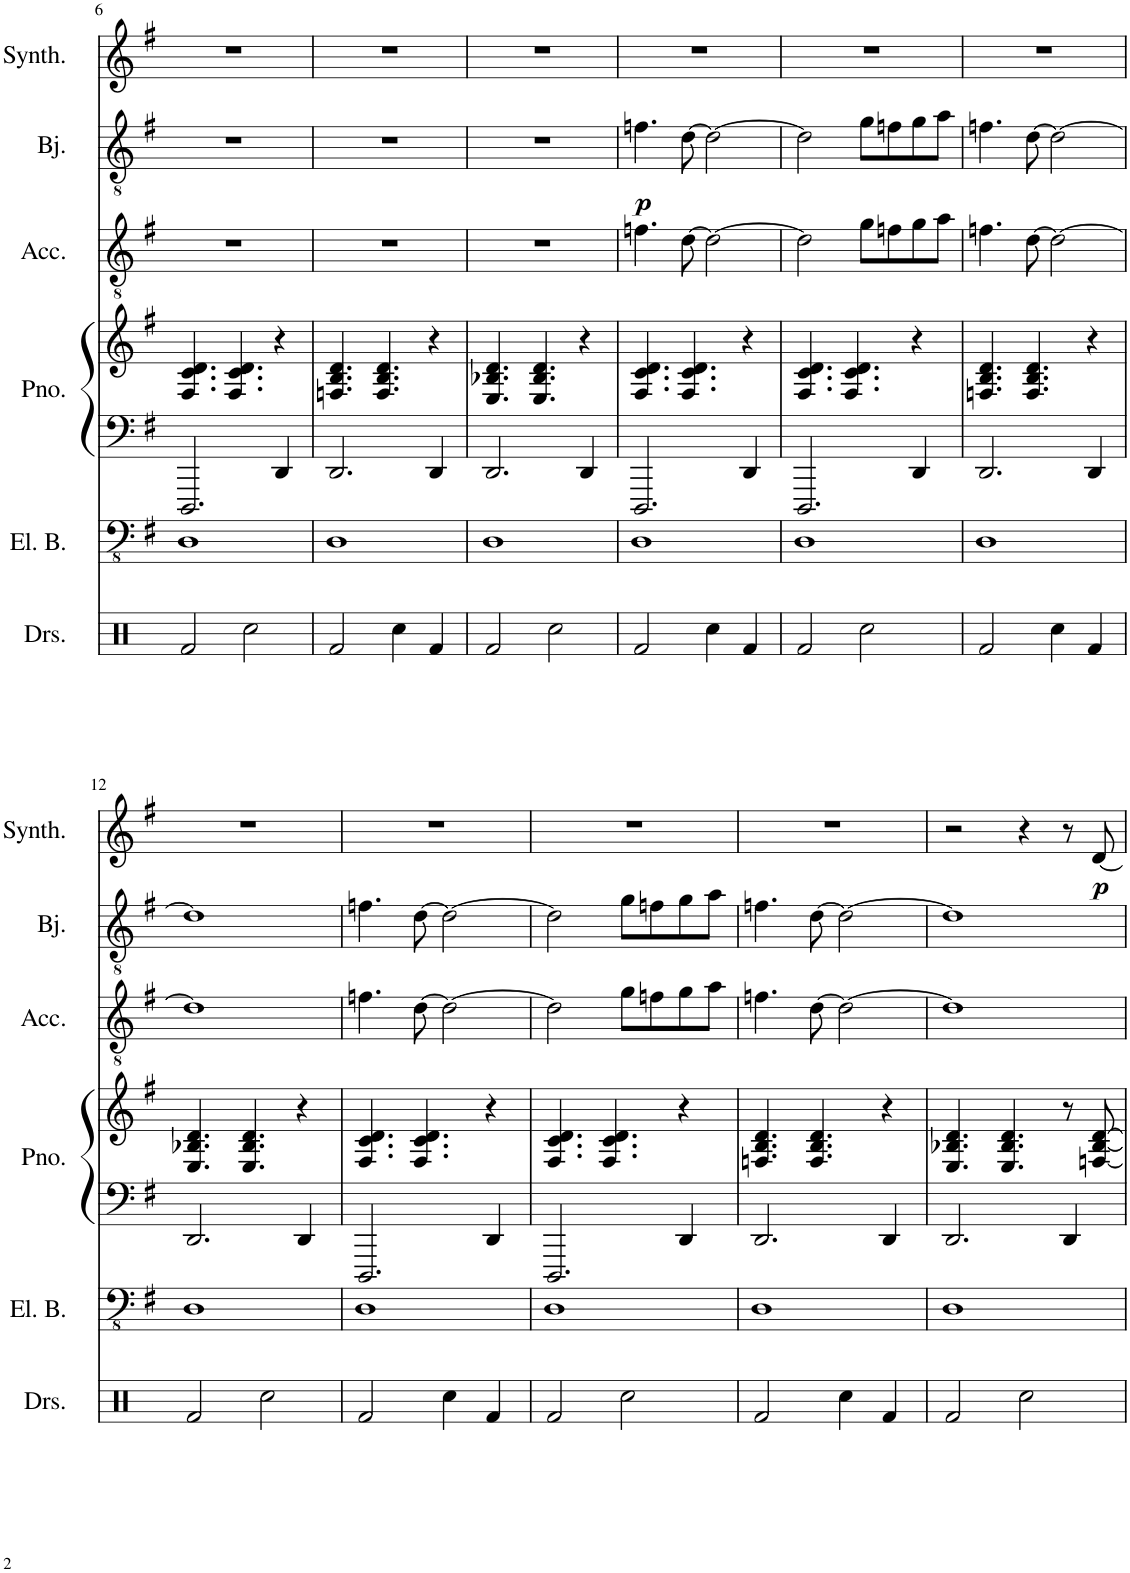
**kern	**kern	**kern	**kern	**kern	**kern	**dynam	**kern	**dynam
*part6	*part5	*part4	*part4	*part3	*part2	*part2	*part1	*part1
*staff7	*staff6	*staff5	*staff4	*staff3	*staff2	*staff2	*staff1	*staff1
*I"Drumset	*I"Electric Bass	*I"Piano	*	*I"Accordion	*I"Banjo	*	*I"Sine Synthesizer	*
*I'Drs.	*I'El. B.	*I'Pno.	*	*I'Acc.	*I'Bj.	*	*I'Synth.	*
!!LO:PB:g=z
*clefX	*clefFv4	*clefF4	*clefG2	*clefGv2	*clefGv2	*	*clefG2	*
*	*	*	*	*	*ITrd7c12	*	*	*
*k[]	*k[f#]	*k[f#]	*k[f#]	*k[f#]	*k[f#]	*	*k[f#]	*
*M2/2	*M2/2	*M2/2	*M2/2	*M2/2	*M2/2	*	*M2/2	*
*met(c|)	*met(c|)	*met(c|)	*met(c|)	*met(c|)	*met(c|)	*	*met(c|)	*
=6	=6	=6	=6	=6	=6	=6	=6	=6
2Rf/	1DD	2.DDD/	4.F#/ 4.c/ 4.d/	1r	1r	.	1r	.
.	.	.	4.F#/ 4.c/ 4.d/	.	.	.	.	.
2Rcc\	.	.	.	.	.	.	.	.
.	.	4DD/	4r	.	.	.	.	.
=7	=7	=7	=7	=7	=7	=7	=7	=7
2Rf/	1DD	2.DD/	4.Fn/ 4.B/ 4.d/	1r	1r	.	1r	.
.	.	.	4.F/ 4.B/ 4.d/	.	.	.	.	.
4Rcc\	.	.	.	.	.	.	.	.
4Rf/	.	4DD/	4r	.	.	.	.	.
=8	=8	=8	=8	=8	=8	=8	=8	=8
2Rf/	1DD	2.DD/	4.E/ 4.B-X/ 4.d/	1r	1r	.	1r	.
.	.	.	4.E/ 4.B-/ 4.d/	.	.	.	.	.
2Rcc\	.	.	.	.	.	.	.	.
.	.	4DD/	4r	.	.	.	.	.
=9	=9	=9	=9	=9	=9	=9	=9	=9
!	!	!	!	!	!	!LO:DY:b	!	!
2Rf/	1DD	2.DDD/	4.F#/ 4.c/ 4.d/	4.fn\	4.fn\	p	1r	.
.	.	.	4.F#/ 4.c/ 4.d/	[8d\	[8d\	.	.	.
4Rcc\	.	.	.	2d\_	2d\_	.	.	.
4Rf/	.	4DD/	4r	.	.	.	.	.
=10	=10	=10	=10	=10	=10	=10	=10	=10
2Rf/	1DD	2.DDD/	4.F#/ 4.c/ 4.d/	2d\]	2d\]	.	1r	.
.	.	.	4.F#/ 4.c/ 4.d/	.	.	.	.	.
2Rcc\	.	.	.	8g\L	8g\L	.	.	.
.	.	.	.	8fn\	8fn\	.	.	.
.	.	4DD/	4r	8g\	8g\	.	.	.
.	.	.	.	8a\J	8a\J	.	.	.
=11	=11	=11	=11	=11	=11	=11	=11	=11
2Rf/	1DD	2.DD/	4.Fn/ 4.B/ 4.d/	4.fn\	4.fn\	.	1r	.
.	.	.	4.F/ 4.B/ 4.d/	[8d\	[8d\	.	.	.
4Rcc\	.	.	.	2d\_	2d\_	.	.	.
4Rf/	.	4DD/	4r	.	.	.	.	.
!!LO:LB:g=z
=12	=12	=12	=12	=12	=12	=12	=12	=12
2Rf/	1DD	2.DD/	4.E/ 4.B-X/ 4.d/	1d]	1d]	.	1r	.
.	.	.	4.E/ 4.B-/ 4.d/	.	.	.	.	.
2Rcc\	.	.	.	.	.	.	.	.
.	.	4DD/	4r	.	.	.	.	.
=13	=13	=13	=13	=13	=13	=13	=13	=13
2Rf/	1DD	2.DDD/	4.F#/ 4.c/ 4.d/	4.fn\	4.fn\	.	1r	.
.	.	.	4.F#/ 4.c/ 4.d/	[8d\	[8d\	.	.	.
4Rcc\	.	.	.	2d\_	2d\_	.	.	.
4Rf/	.	4DD/	4r	.	.	.	.	.
=14	=14	=14	=14	=14	=14	=14	=14	=14
2Rf/	1DD	2.DDD/	4.F#/ 4.c/ 4.d/	2d\]	2d\]	.	1r	.
.	.	.	4.F#/ 4.c/ 4.d/	.	.	.	.	.
2Rcc\	.	.	.	8g\L	8g\L	.	.	.
.	.	.	.	8fn\	8fn\	.	.	.
.	.	4DD/	4r	8g\	8g\	.	.	.
.	.	.	.	8a\J	8a\J	.	.	.
=15	=15	=15	=15	=15	=15	=15	=15	=15
2Rf/	1DD	2.DD/	4.Fn/ 4.B/ 4.d/	4.fn\	4.fn\	.	1r	.
.	.	.	4.F/ 4.B/ 4.d/	[8d\	[8d\	.	.	.
4Rcc\	.	.	.	2d\_	2d\_	.	.	.
4Rf/	.	4DD/	4r	.	.	.	.	.
=16	=16	=16	=16	=16	=16	=16	=16	=16
2Rf/	1DD	2.DD/	4.E/ 4.B-X/ 4.d/	1d]	1d]	.	2r	.
.	.	.	4.E/ 4.B-/ 4.d/	.	.	.	.	.
2Rcc\	.	.	.	.	.	.	4r	.
.	.	4DD/	8r	.	.	.	8r	.
!	!	!	!	!	!	!	!	!LO:DY:b
.	.	.	[8Fn/ [8B-/ [8d/	.	.	.	[8d/	p
=	=	=	=	=	=	=	=	=
*-	*-	*-	*-	*-	*-	*-	*-	*-
